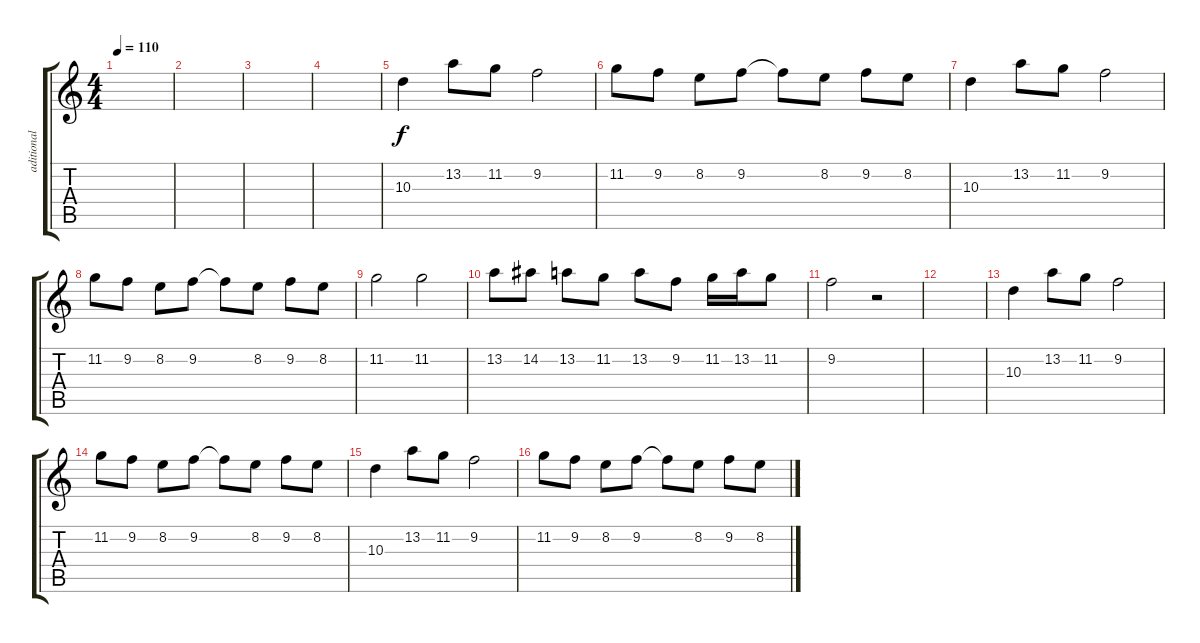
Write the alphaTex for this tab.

\track ("aditional guitar" "aditional ") {instrument distortionguitar}
\staff {score tabs}
\tuning (Db4 Ab3 E3 B2 Gb2 B1) {hide}
\ts (4 4)
\tempo 110
\clef g2
\ks c
|
|
|
|
10.3.4 13.2.8 11.2.8 9.2.2 |
11.2.8 9.2.8 8.2.8 9.2.8 9.2{t}.8 8.2.8 9.2.8 8.2.8 |
10.3.4 13.2.8 11.2.8 9.2.2 |
11.2.8 9.2.8 8.2.8 9.2.8 9.2{t}.8 8.2.8 9.2.8 8.2.8 |
11.2.2 11.2.2 |
13.2.8 14.2.8 13.2.8 11.2.8 13.2.8 9.2.8 11.2.16 13.2.16 11.2.8 |
9.2.2 r.2 |
|
10.3.4 13.2.8 11.2.8 9.2.2 |
11.2.8 9.2.8 8.2.8 9.2.8 9.2{t}.8 8.2.8 9.2.8 8.2.8 |
10.3.4 13.2.8 11.2.8 9.2.2 |
11.2.8 9.2.8 8.2.8 9.2.8 9.2{t}.8 8.2.8 9.2.8 8.2.8
